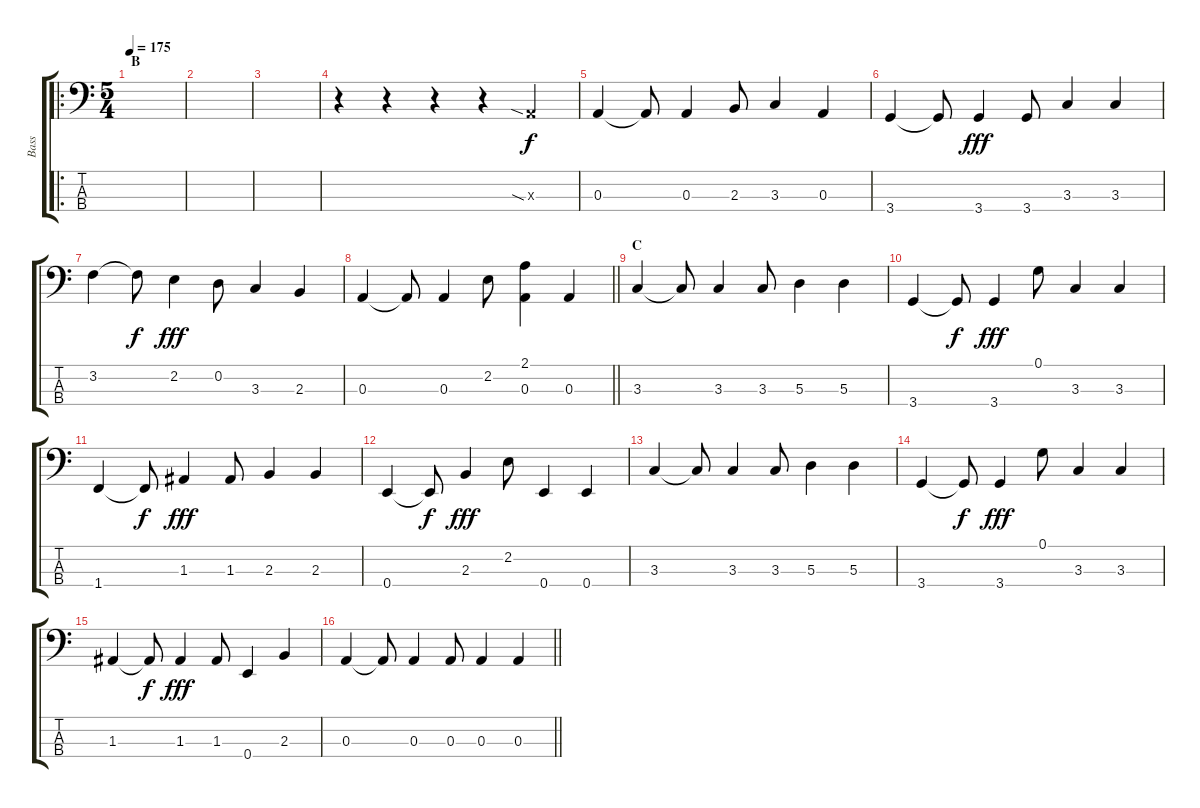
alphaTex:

\track ("Bass" "Bass") {instrument electricbassfinger}
\staff {score tabs}
\tuning (G2 D2 A1 E1) {hide}
\ro
\ts (5 4)
\section ("" "B")
\tempo 175
\clef f4
\ks c
|
|
|
r.4 r.4 r.4 r.4 0.3{sia x}.4 |
0.3.4 0.3{t}.8 0.3.4 2.3.8 3.3.4 0.3.4 |
3.4.4 3.4{t}.8{dy f} 3.4.4{dy fff} 3.4.8 3.3.4 3.3.4 |
3.2.4 3.2{t}.8{dy f} 2.2.4{dy fff} 0.2.8 3.3.4 2.3.4 |
\barLineRight lightlight
0.3.4 0.3{t}.8 0.3.4 2.2.8 (2.1 0.3).4 0.3.4 |
\section ("" "C")
3.3.4 3.3{t}.8 3.3.4 3.3.8 5.3.4 5.3.4 |
3.4.4 3.4{t}.8{dy f} 3.4.4{dy fff} 0.1.8 3.3.4 3.3.4 |
1.4.4 1.4{t}.8{dy f} 1.3.4{dy fff} 1.3.8 2.3.4 2.3.4 |
0.4.4 0.4{t}.8{dy f} 2.3.4{dy fff} 2.2.8 0.4.4 0.4.4 |
3.3.4 3.3{t}.8 3.3.4 3.3.8 5.3.4 5.3.4 |
3.4.4 3.4{t}.8{dy f} 3.4.4{dy fff} 0.1.8 3.3.4 3.3.4 |
1.3.4 1.3{t}.8{dy f} 1.3.4{dy fff} 1.3.8 0.4.4 2.3.4 |
\barLineRight lightlight
0.3.4 0.3{t}.8 0.3.4 0.3.8 0.3.4 0.3.4
